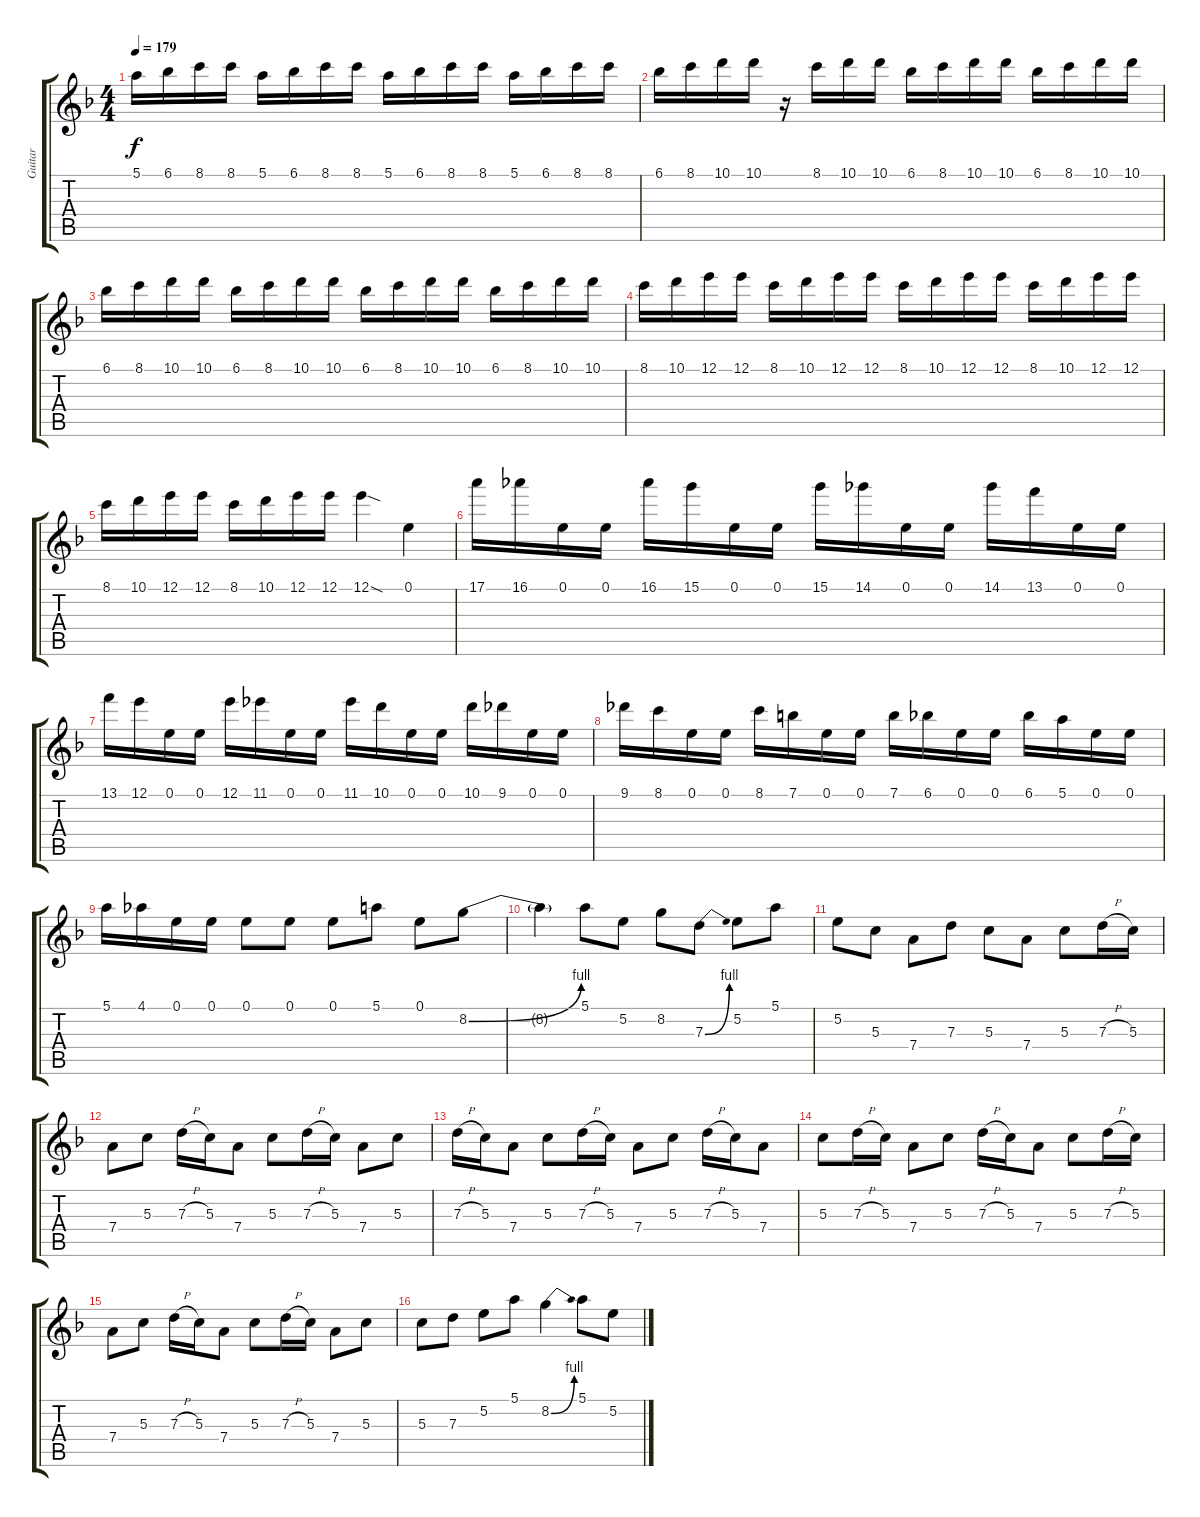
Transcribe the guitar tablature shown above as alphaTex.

\track ("Guitar" "Guitar") {instrument overdrivenguitar}
\staff {score tabs}
\tuning (E4 B3 G3 D3 A2 E2) {hide}
\ts (4 4)
\tempo 179
\clef g2
\ks dminor
5.1.16{dy f} 6.1.16 8.1.16 8.1.16 5.1.16 6.1.16 8.1.16 8.1.16 5.1.16 6.1.16 8.1.16 8.1.16 5.1.16 6.1.16 8.1.16 8.1.16 |
6.1.16 8.1.16 10.1.16 10.1.16 r.16 8.1.16 10.1.16 10.1.16 6.1.16 8.1.16 10.1.16 10.1.16 6.1.16 8.1.16 10.1.16 10.1.16 |
6.1.16 8.1.16 10.1.16 10.1.16 6.1.16 8.1.16 10.1.16 10.1.16 6.1.16 8.1.16 10.1.16 10.1.16 6.1.16 8.1.16 10.1.16 10.1.16 |
8.1.16 10.1.16 12.1.16 12.1.16 8.1.16 10.1.16 12.1.16 12.1.16 8.1.16 10.1.16 12.1.16 12.1.16 8.1.16 10.1.16 12.1.16 12.1.16 |
8.1.16 10.1.16 12.1.16 12.1.16 8.1.16 10.1.16 12.1.16 12.1.16 12.1{sod}.4 0.1.4 |
17.1.16 16.1.16 0.1.16 0.1.16 16.1.16 15.1.16 0.1.16 0.1.16 15.1.16 14.1.16 0.1.16 0.1.16 14.1.16 13.1.16 0.1.16 0.1.16 |
13.1.16 12.1.16 0.1.16 0.1.16 12.1.16 11.1.16 0.1.16 0.1.16 11.1.16 10.1.16 0.1.16 0.1.16 10.1.16 9.1.16 0.1.16 0.1.16 |
9.1.16 8.1.16 0.1.16 0.1.16 8.1.16 7.1.16 0.1.16 0.1.16 7.1.16 6.1.16 0.1.16 0.1.16 6.1.16 5.1.16 0.1.16 0.1.16 |
5.1.16 4.1.16 0.1.16 0.1.16 0.1.8 0.1.8 0.1.8 5.1.8 0.1.8 8.2{be (bend 0 0 60 4)}.8 |
8.2{t}.4 5.1.8 5.2.8 8.2.8 7.3{be (bend 0 0 60 4)}.8 5.2.8 5.1.8 |
5.2.8 5.3.8 7.4.8 7.3.8 5.3.8 7.4.8 5.3.8 7.3{h}.16 5.3.16 |
7.4.8 5.3.8 7.3{h}.16 5.3.16 7.4.8 5.3.8 7.3{h}.16 5.3.16 7.4.8 5.3.8 |
7.3{h}.16 5.3.16 7.4.8 5.3.8 7.3{h}.16 5.3.16 7.4.8 5.3.8 7.3{h}.16 5.3.16 7.4.8 |
5.3.8 7.3{h}.16 5.3.16 7.4.8 5.3.8 7.3{h}.16 5.3.16 7.4.8 5.3.8 7.3{h}.16 5.3.16 |
7.4.8 5.3.8 7.3{h}.16 5.3.16 7.4.8 5.3.8 7.3{h}.16 5.3.16 7.4.8 5.3.8 |
5.3.8 7.3.8 5.2.8 5.1.8 8.2{be (bend 0 0 60 4)}.4 5.1.8 5.2.8
